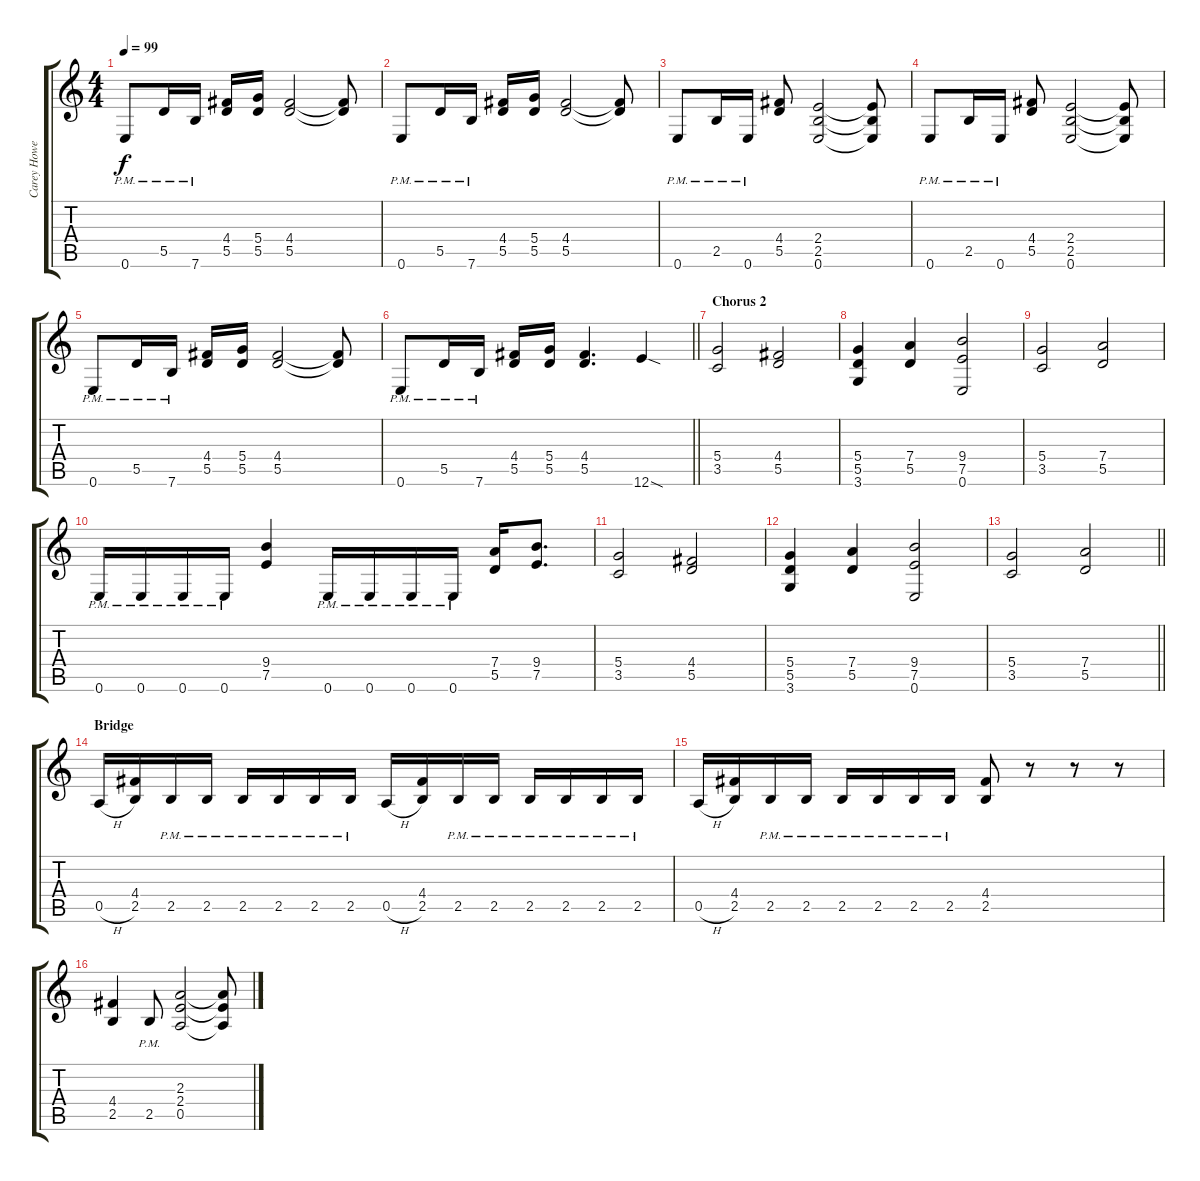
\track ("Carey Howe" "Carey Howe") {instrument overdrivenguitar}
\staff {score tabs}
\tuning (E4 B3 G3 D3 A2 E2) {hide}
\ts (4 4)
\tempo 99
\clef g2
\ks c
0.6{pm}.8{dy f} 5.5{pm}.16 7.6{pm}.16 (4.4 5.5).16 (5.4 5.5).16 (4.4 5.5).2 (4.4{t} 5.5{t}).8 |
0.6{pm}.8 5.5{pm}.16 7.6{pm}.16 (4.4 5.5).16 (5.4 5.5).16 (4.4 5.5).2 (4.4{t} 5.5{t}).8 |
0.6{pm}.8 2.5{pm}.16 0.6{pm}.16 (4.4 5.5).8 (2.4 2.5 0.6).2 (2.4{t} 2.5{t} 0.6{t}).8 |
0.6{pm}.8 2.5{pm}.16 0.6{pm}.16 (4.4 5.5).8 (2.4 2.5 0.6).2 (2.4{t} 2.5{t} 0.6{t}).8 |
0.6{pm}.8 5.5{pm}.16 7.6{pm}.16 (4.4 5.5).16 (5.4 5.5).16 (4.4 5.5).2 (4.4{t} 5.5{t}).8 |
\barLineRight lightlight
0.6{pm}.8 5.5{pm}.16 7.6{pm}.16 (4.4 5.5).16 (5.4 5.5).16 (4.4 5.5).4{d} 12.6{sod}.4 |
\section ("" "Chorus 2")
(5.4 3.5).2 (4.4 5.5).2 |
(5.4 5.5 3.6).4 (7.4 5.5).4 (9.4 7.5 0.6).2 |
(5.4 3.5).2 (7.4 5.5).2 |
0.6{pm}.16 0.6{pm}.16 0.6{pm}.16 0.6{pm}.16 (9.4 7.5).4 0.6{pm}.16 0.6{pm}.16 0.6{pm}.16 0.6{pm}.16 (7.4 5.5).16 (9.4 7.5).8{d} |
(5.4 3.5).2 (4.4 5.5).2 |
(5.4 5.5 3.6).4 (7.4 5.5).4 (9.4 7.5 0.6).2 |
\barLineRight lightlight
(5.4 3.5).2 (7.4 5.5).2 |
\section ("" "Bridge")
0.5{h}.16 (4.4 2.5).16 2.5{pm}.16 2.5{pm}.16 2.5{pm}.16 2.5{pm}.16 2.5{pm}.16 2.5{pm}.16 0.5{h}.16 (4.4 2.5).16 2.5{pm}.16 2.5{pm}.16 2.5{pm}.16 2.5{pm}.16 2.5{pm}.16 2.5{pm}.16 |
0.5{h}.16 (4.4 2.5).16 2.5{pm}.16 2.5{pm}.16 2.5{pm}.16 2.5{pm}.16 2.5{pm}.16 2.5{pm}.16 (4.4 2.5).8 r.8 r.8 r.8 |
(4.4 2.5).4 2.5{pm}.8 (2.3 2.4 0.5).2 (2.3{t} 2.4{t} 0.5{t}).8
